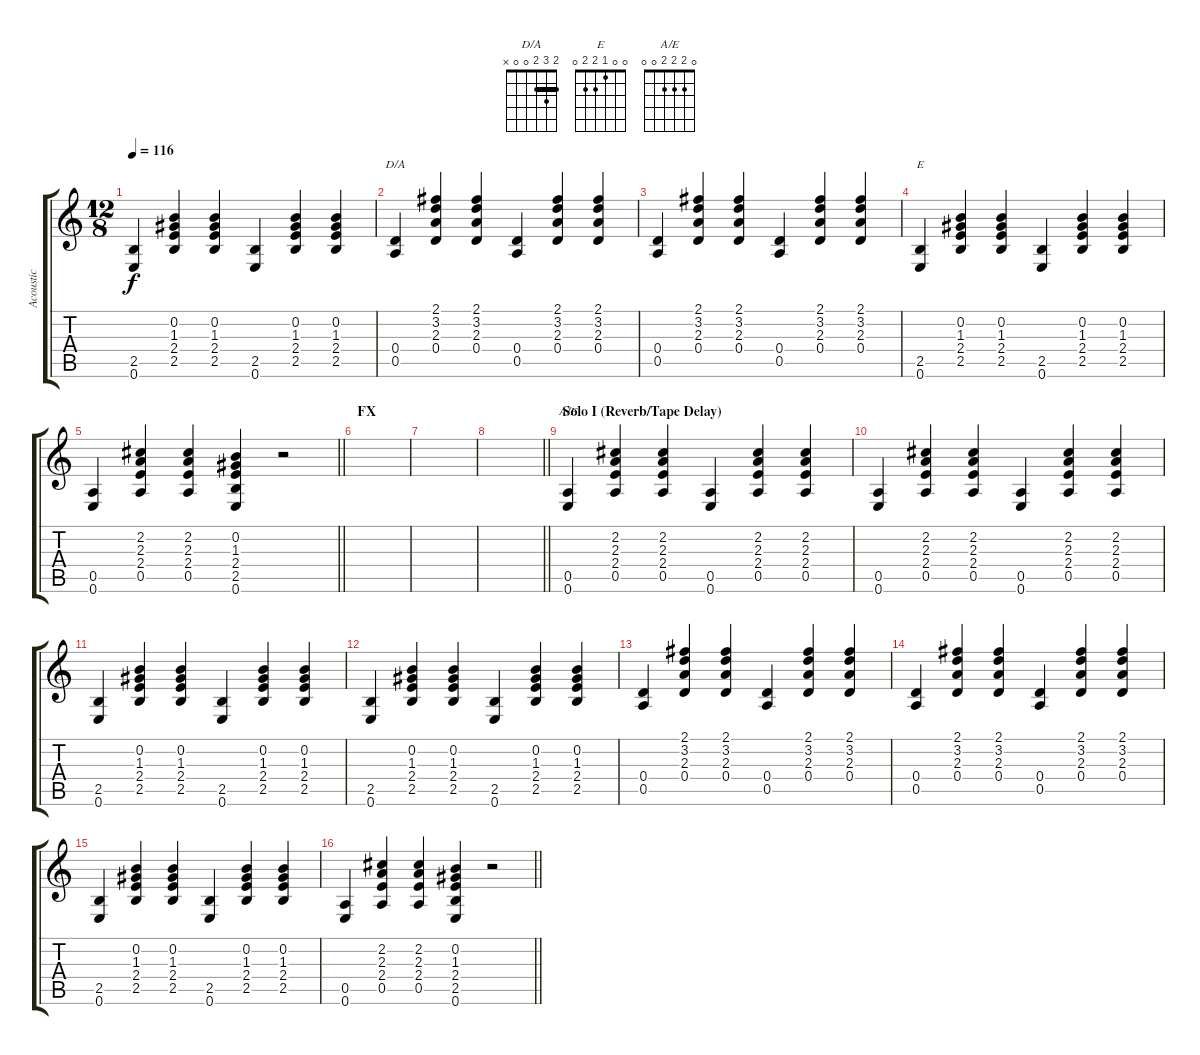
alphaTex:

\track ("Acoustic" "Acoustic") {instrument acousticguitarsteel}
\staff {score tabs}
\tuning (E4 B3 G3 D3 A2 E2) {hide}
\chord ("D/A" 2 3 2 0 0 x) {barre 2}
\chord ("E" 0 0 1 2 2 0)
\chord ("A/E" 0 2 2 2 0 0)
\ts (12 8)
\tempo 116
\clef g2
\ks c
(2.5 0.6).4{dy f} (0.2 1.3 2.4 2.5).4 (0.2 1.3 2.4 2.5).4 (2.5 0.6).4 (0.2 1.3 2.4 2.5).4 (0.2 1.3 2.4 2.5).4 |
(0.4 0.5).4{ch "D/A"} (2.1 3.2 2.3 0.4).4 (2.1 3.2 2.3 0.4).4 (0.4 0.5).4 (2.1 3.2 2.3 0.4).4 (2.1 3.2 2.3 0.4).4 |
(0.4 0.5).4 (2.1 3.2 2.3 0.4).4 (2.1 3.2 2.3 0.4).4 (0.4 0.5).4 (2.1 3.2 2.3 0.4).4 (2.1 3.2 2.3 0.4).4 |
(2.5 0.6).4{ch "E"} (0.2 1.3 2.4 2.5).4 (0.2 1.3 2.4 2.5).4 (2.5 0.6).4 (0.2 1.3 2.4 2.5).4 (0.2 1.3 2.4 2.5).4 |
\barLineRight lightlight
(0.5 0.6).4 (2.2 2.3 2.4 0.5).4 (2.2 2.3 2.4 0.5).4 (0.2 1.3 2.4 2.5 0.6).4 r.2 |
\section ("" "FX")
|
|
\barLineRight lightlight
|
\section ("" "Solo I (Reverb/Tape Delay)")
(0.5 0.6).4{ch "A/E"} (2.2 2.3 2.4 0.5).4 (2.2 2.3 2.4 0.5).4 (0.5 0.6).4 (2.2 2.3 2.4 0.5).4 (2.2 2.3 2.4 0.5).4 |
(0.5 0.6).4 (2.2 2.3 2.4 0.5).4 (2.2 2.3 2.4 0.5).4 (0.5 0.6).4 (2.2 2.3 2.4 0.5).4 (2.2 2.3 2.4 0.5).4 |
(2.5 0.6).4 (0.2 1.3 2.4 2.5).4 (0.2 1.3 2.4 2.5).4 (2.5 0.6).4 (0.2 1.3 2.4 2.5).4 (0.2 1.3 2.4 2.5).4 |
(2.5 0.6).4 (0.2 1.3 2.4 2.5).4 (0.2 1.3 2.4 2.5).4 (2.5 0.6).4 (0.2 1.3 2.4 2.5).4 (0.2 1.3 2.4 2.5).4 |
(0.4 0.5).4 (2.1 3.2 2.3 0.4).4 (2.1 3.2 2.3 0.4).4 (0.4 0.5).4 (2.1 3.2 2.3 0.4).4 (2.1 3.2 2.3 0.4).4 |
(0.4 0.5).4 (2.1 3.2 2.3 0.4).4 (2.1 3.2 2.3 0.4).4 (0.4 0.5).4 (2.1 3.2 2.3 0.4).4 (2.1 3.2 2.3 0.4).4 |
(2.5 0.6).4 (0.2 1.3 2.4 2.5).4 (0.2 1.3 2.4 2.5).4 (2.5 0.6).4 (0.2 1.3 2.4 2.5).4 (0.2 1.3 2.4 2.5).4 |
\barLineRight lightlight
(0.5 0.6).4 (2.2 2.3 2.4 0.5).4 (2.2 2.3 2.4 0.5).4 (0.2 1.3 2.4 2.5 0.6).4 r.2
